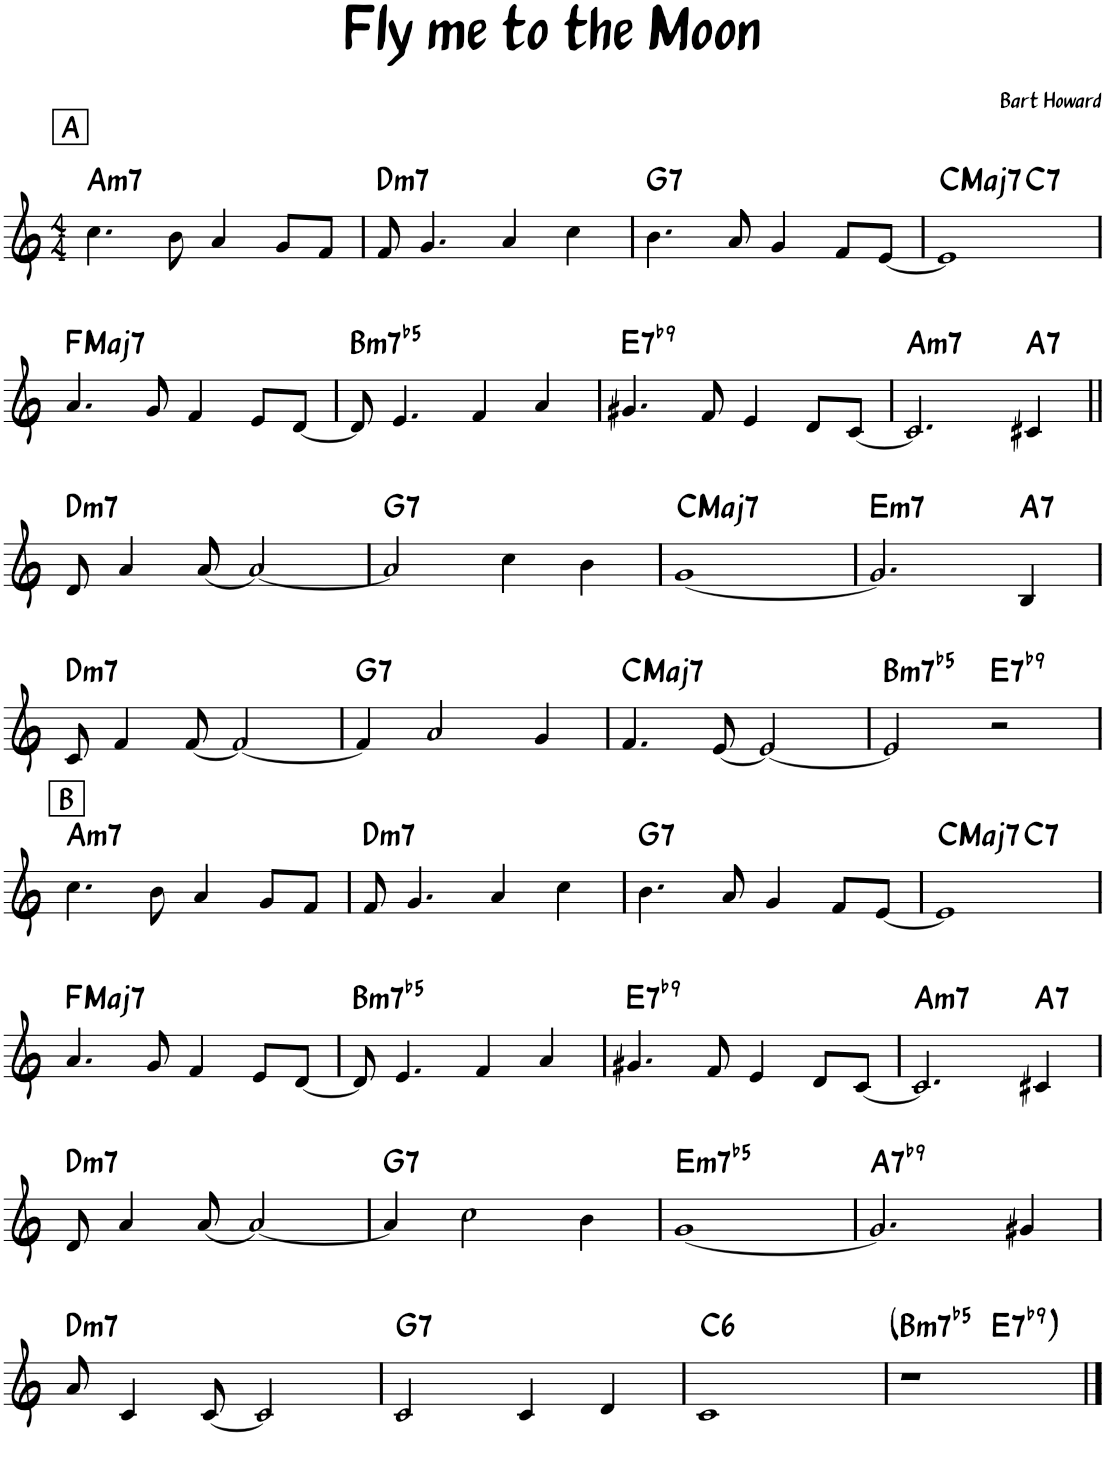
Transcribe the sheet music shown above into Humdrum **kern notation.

**kern	**harte
*part1	*part1
*staff1	*
*I"Piano	*
*I'Pno.	*
*clefG2	*
*k[]	*
*M4/4	*
!!LO:REH:place=s1:a:B:rj:fs=14:t=A
=1	=1
!	!LO:H:kt=m7
4.cc\	A:min7
8b\	.
4a/	.
8g/L	.
8f/J	.
=2	=2
!	!LO:H:kt=m7
8f/	D:min7
4.g/	.
4a/	.
4cc\	.
=3	=3
!	!LO:H:kt=7
4.b\	G:7
8a/	.
4g/	.
8f/L	.
[8e/J	.
=4	=4
!	!LO:H:kt=Maj7
*^	*
1e]	2ryy	C:maj7
!	!	!LO:H:kt=7
.	2ryy	C:7
!!LO:LB:g=z	!!
=5	=5	=5
!	!	!LO:H:kt=Maj7
*v	*v	*
4.a/	F:maj7
8g/	.
4f/	.
8e/L	.
[8d/J	.
=6	=6
!	!LO:H:kt=m7b5
8d/]	B:hdim7
4.e/	.
4f/	.
4a/	.
=7	=7
!	!LO:H:kt=7
4.g#X/	E:7(b9)
8f/	.
4e/	.
8d/L	.
[8c/J	.
=8	=8
!	!LO:H:kt=m7
2.c/]	A:min7
!	!LO:H:kt=7
4c#X/	A:7
!!LO:LB:g=z
=9||	=9||
!	!LO:H:kt=m7
8d/	D:min7
4a/	.
[8a/	.
2a/_	.
=10	=10
!	!LO:H:kt=7
2a/]	G:7
4cc\	.
4b\	.
=11	=11
!	!LO:H:kt=Maj7
[1g	C:maj7
=12	=12
!	!LO:H:kt=m7
2.g/]	E:min7
!	!LO:H:kt=7
4B/	A:7
!!LO:LB:g=z
=13	=13
!	!LO:H:kt=m7
8c/	D:min7
4f/	.
[8f/	.
2f/_	.
=14	=14
!	!LO:H:kt=7
4f/]	G:7
2a/	.
4g/	.
=15	=15
!	!LO:H:kt=Maj7
4.f/	C:maj7
[8e/	.
2e/_	.
=16	=16
!	!LO:H:kt=m7b5
2e/]	B:hdim7
!	!LO:H:kt=7
2r	E:7(b9)
!!LO:LB:g=z
!!LO:REH:place=s1:a:B:rj:fs=14:t=B
=17	=17
!	!LO:H:kt=m7
4.cc\	A:min7
8b\	.
4a/	.
8g/L	.
8f/J	.
=18	=18
!	!LO:H:kt=m7
8f/	D:min7
4.g/	.
4a/	.
4cc\	.
=19	=19
!	!LO:H:kt=7
4.b\	G:7
8a/	.
4g/	.
8f/L	.
[8e/J	.
=20	=20
!	!LO:H:kt=Maj7
*^	*
1e]	2ryy	C:maj7
!	!	!LO:H:kt=7
.	2ryy	C:7
!!LO:LB:g=z	!!
=21	=21	=21
!	!	!LO:H:kt=Maj7
*v	*v	*
4.a/	F:maj7
8g/	.
4f/	.
8e/L	.
[8d/J	.
=22	=22
!	!LO:H:kt=m7b5
8d/]	B:hdim7
4.e/	.
4f/	.
4a/	.
=23	=23
!	!LO:H:kt=7
4.g#X/	E:7(b9)
8f/	.
4e/	.
8d/L	.
[8c/J	.
=24	=24
!	!LO:H:kt=m7
2.c/]	A:min7
!	!LO:H:kt=7
4c#X/	A:7
!!LO:LB:g=z
=25	=25
!	!LO:H:kt=m7
8d/	D:min7
4a/	.
[8a/	.
2a/_	.
=26	=26
!	!LO:H:kt=7
4a/]	G:7
2cc\	.
4b\	.
=27	=27
!	!LO:H:kt=m7b5
[1g	E:hdim7
=28	=28
!	!LO:H:kt=7
2.g/]	A:7(b9)
4g#X/	.
!!LO:LB:g=z
=29	=29
!	!LO:H:kt=m7
8a/	D:min7
4c/	.
[8c/	.
2c/]	.
=30	=30
!	!LO:H:kt=7
2c/	G:7
4c/	.
4d/	.
=31	=31
!	!LO:H:kt=6
1c	C:maj6
=32	=32
!	!LO:H:kt=m7b5
*^	*
1r	2ryy	B:hdim7
!	!	!LO:H:kt=7
.	2ryy	E:7(b9)
*v	*v	*
==	==
*-	*-
